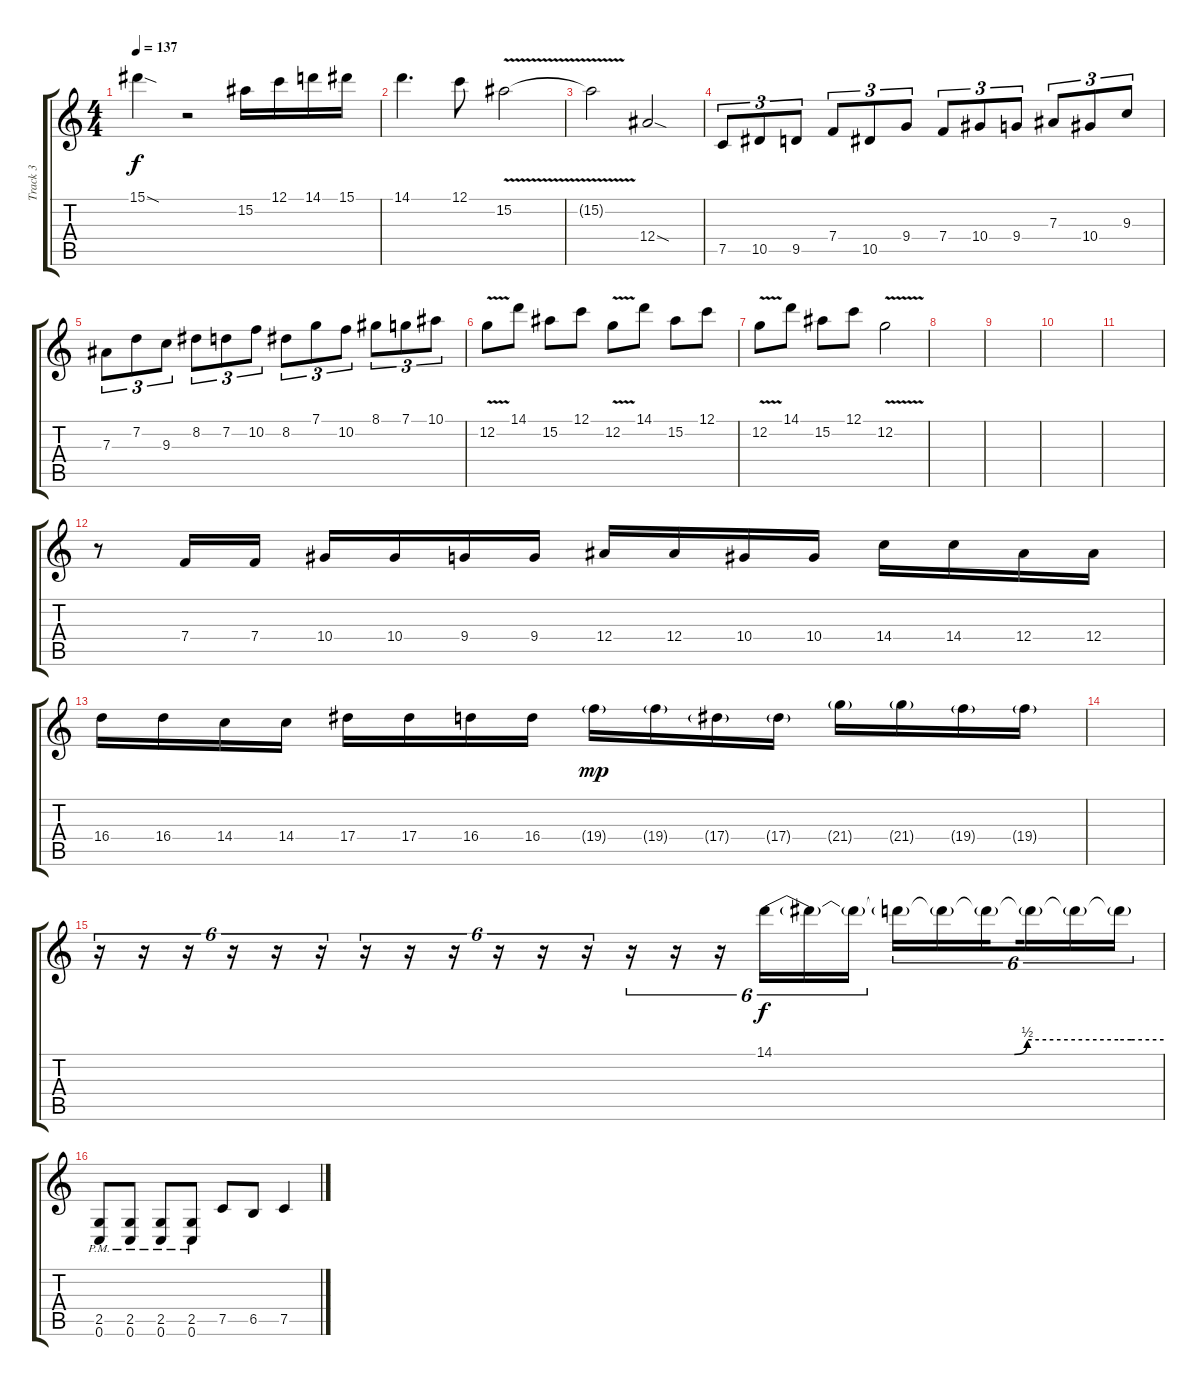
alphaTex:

\track ("Track 3" "Track 3") {instrument distortionguitar}
\staff {score tabs}
\tuning (C4 G3 Eb3 Bb2 F2 C2) {hide}
\ts (4 4)
\tempo 137
\clef g2
\ks c
15.1{sod t}.4{dy f} r.2 15.2.16 12.1.16 14.1.16 15.1.16 |
14.1.4{d} 12.1.8 15.2{v}.2 |
15.2{t}.2 12.4{sod}.2 |
7.5.8{tu (3 2)} 10.5.8{tu (3 2)} 9.5.8{tu (3 2)} 7.4.8{tu (3 2)} 10.5.8{tu (3 2)} 9.4.8{tu (3 2)} 7.4.8{tu (3 2)} 10.4.8{tu (3 2)} 9.4.8{tu (3 2)} 7.3.8{tu (3 2)} 10.4.8{tu (3 2)} 9.3.8{tu (3 2)} |
7.3.8{tu (3 2)} 7.2.8{tu (3 2)} 9.3.8{tu (3 2)} 8.2.8{tu (3 2)} 7.2.8{tu (3 2)} 10.2.8{tu (3 2)} 8.2.8{tu (3 2)} 7.1.8{tu (3 2)} 10.2.8{tu (3 2)} 8.1.8{tu (3 2)} 7.1.8{tu (3 2)} 10.1.8{tu (3 2)} |
12.2{v}.8 14.1.8 15.2.8 12.1.8 12.2{v}.8 14.1.8 15.2.8 12.1.8 |
12.2{v}.8 14.1.8 15.2.8 12.1.8 12.2{v}.2 |
|
|
|
|
r.8 7.4.16 7.4.16 10.4.16 10.4.16 9.4.16 9.4.16 12.4.16 12.4.16 10.4.16 10.4.16 14.4.16 14.4.16 12.4.16 12.4.16 |
16.4.16 16.4.16 14.4.16 14.4.16 17.4.16 17.4.16 16.4.16 16.4.16 19.4{g}.16{dy mp} 19.4{g}.16 17.4{g}.16 17.4{g}.16 21.4{g}.16 21.4{g}.16 19.4{g}.16 19.4{g}.16 |
|
r.16{tu (6 4)} r.16{tu (6 4)} r.16{tu (6 4)} r.16{tu (6 4)} r.16{tu (6 4)} r.16{tu (6 4)} r.16{tu (6 4)} r.16{tu (6 4)} r.16{tu (6 4)} r.16{tu (6 4)} r.16{tu (6 4)} r.16{tu (6 4)} r.16{tu (6 4)} r.16{tu (6 4)} r.16{tu (6 4)} 14.1{be (custom 0 0 15 0 30 0 37 0 39 2 53 2 55 2 60 2)}.16{tu (6 4) dy f} 14.1{t}.16{tu (6 4)} 14.1{t}.16{tu (6 4)} 14.1{t}.16{tu (6 4)} 14.1{t}.16{tu (6 4)} 14.1{t}.16{tu (6 4) beam splitsecondary} 14.1{t}.16{tu (6 4)} 14.1{t}.16{tu (6 4)} 14.1{t}.16{tu (6 4)} |
(2.5{pm} 0.6{pm}).8 (2.5{pm} 0.6{pm}).8 (2.5{pm} 0.6{pm}).8 (2.5{pm} 0.6{pm}).8 7.5.8 6.5.8 7.5.4
